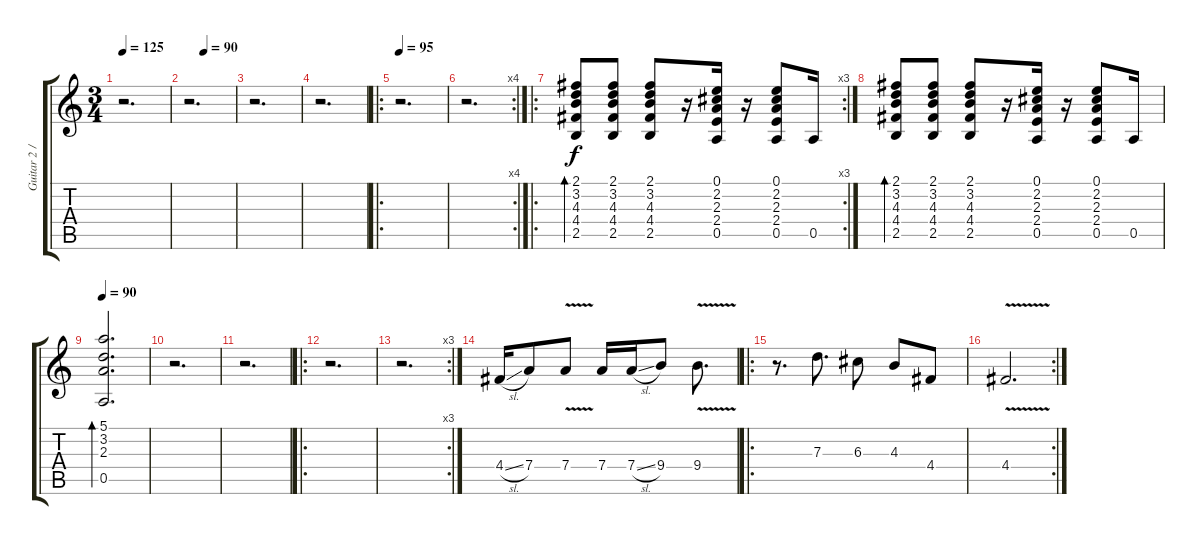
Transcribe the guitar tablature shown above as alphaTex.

\track ("Guitar 2 / Lead-Backup" "Guitar 2 /") {instrument acousticguitarsteel}
\staff {score tabs}
\tuning (E4 B3 G3 D3 A2 E2) {hide}
\ts (3 4)
\tempo 125
\clef g2
\ks c
r.2{d dy f} |
\tempo (90 0.3333333333333333)
r.2{d} |
r.2{d} |
r.2{d} |
\ro
\tempo 95
r.2{d} |
\rc 4
r.2{d} |
\ro
\rc 3
(2.1 3.2 4.3 4.4 2.5).8{bd 120 volume 10} (2.1 3.2 4.3 4.4 2.5).8 (2.1 3.2 4.3 4.4 2.5).8 r.16 (0.1 2.2 2.3 2.4 0.5).16 r.16 (0.1 2.2 2.3 2.4 0.5).8 0.5.16 |
(2.1 3.2 4.3 4.4 2.5).8{bd 120 volume 10} (2.1 3.2 4.3 4.4 2.5).8 (2.1 3.2 4.3 4.4 2.5).8 r.16 (0.1 2.2 2.3 2.4 0.5).16 r.16 (0.1 2.2 2.3 2.4 0.5).8 0.5.16 |
\tempo 90
(5.1 3.2 2.3 0.5).2{d bd 240} |
r.2{d} |
r.2{d} |
\ro
r.2{d} |
\rc 3
r.2{d} |
4.4{sl}.16{volume 13} 7.4.8 7.4{v}.8 7.4.16 7.4{sl}.16 9.4.8 9.4{v}.8{d} |
\ro
r.8{d} 7.3.8{d} 6.3.8 4.3.8 4.4.8 |
\rc 2
4.4{v}.2{d}
